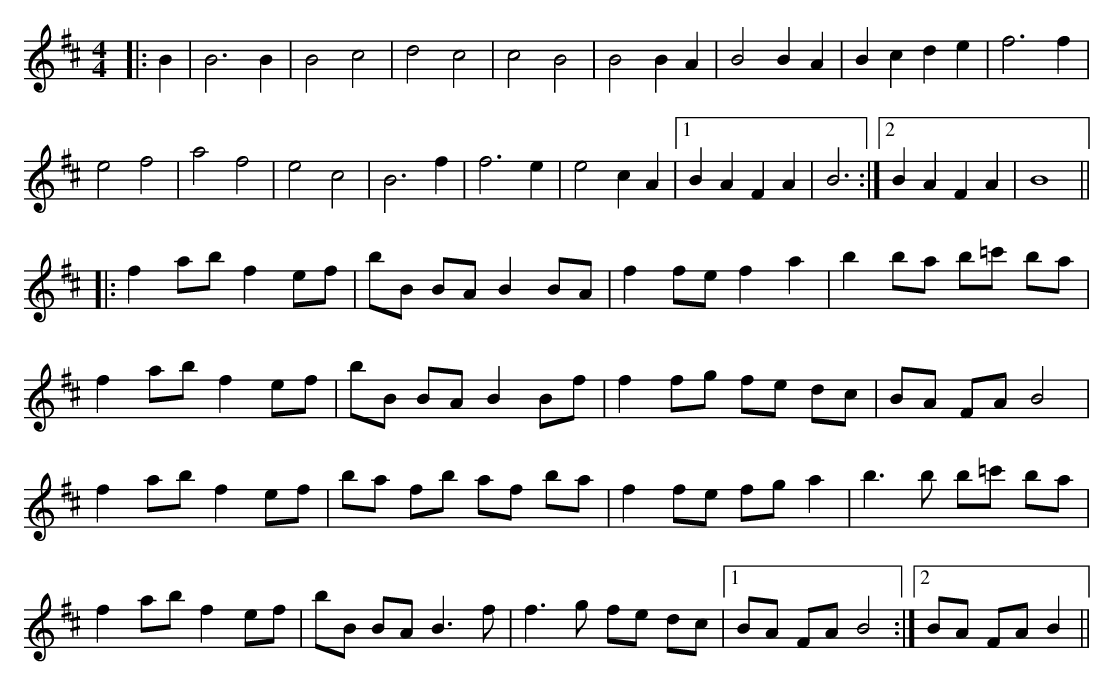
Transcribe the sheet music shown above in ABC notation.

X:1
M:4/4
K:Bmin
|:B2|B6 B2|B4 c4|d4 c4|c4 B4|B4 B2 A2|B4 B2 A2|B2 c2 d2 e2|f6 f2|
e4 f4|a4 f4|e4 c4|B6 f2|f6 e2|e4 c2 A2|1 B2 A2 F2 A2|B6:|2 B2 A2 F2 A2|B8||
|:f2 ab f2 ef|bB BA B2 BA|f2 fe f2 a2|b2 ba b=c' ba|
f2 ab f2 ef|bB BA B2 Bf|f2 fg fe dc|BA FA B4|
f2 ab f2 ef|ba fb af ba|f2 fe fg a2|b3b b=c' ba|
f2 ab f2 ef|bB BA B3f|f3g fe dc|1 BA FA B4:|2 BA FA B2||
